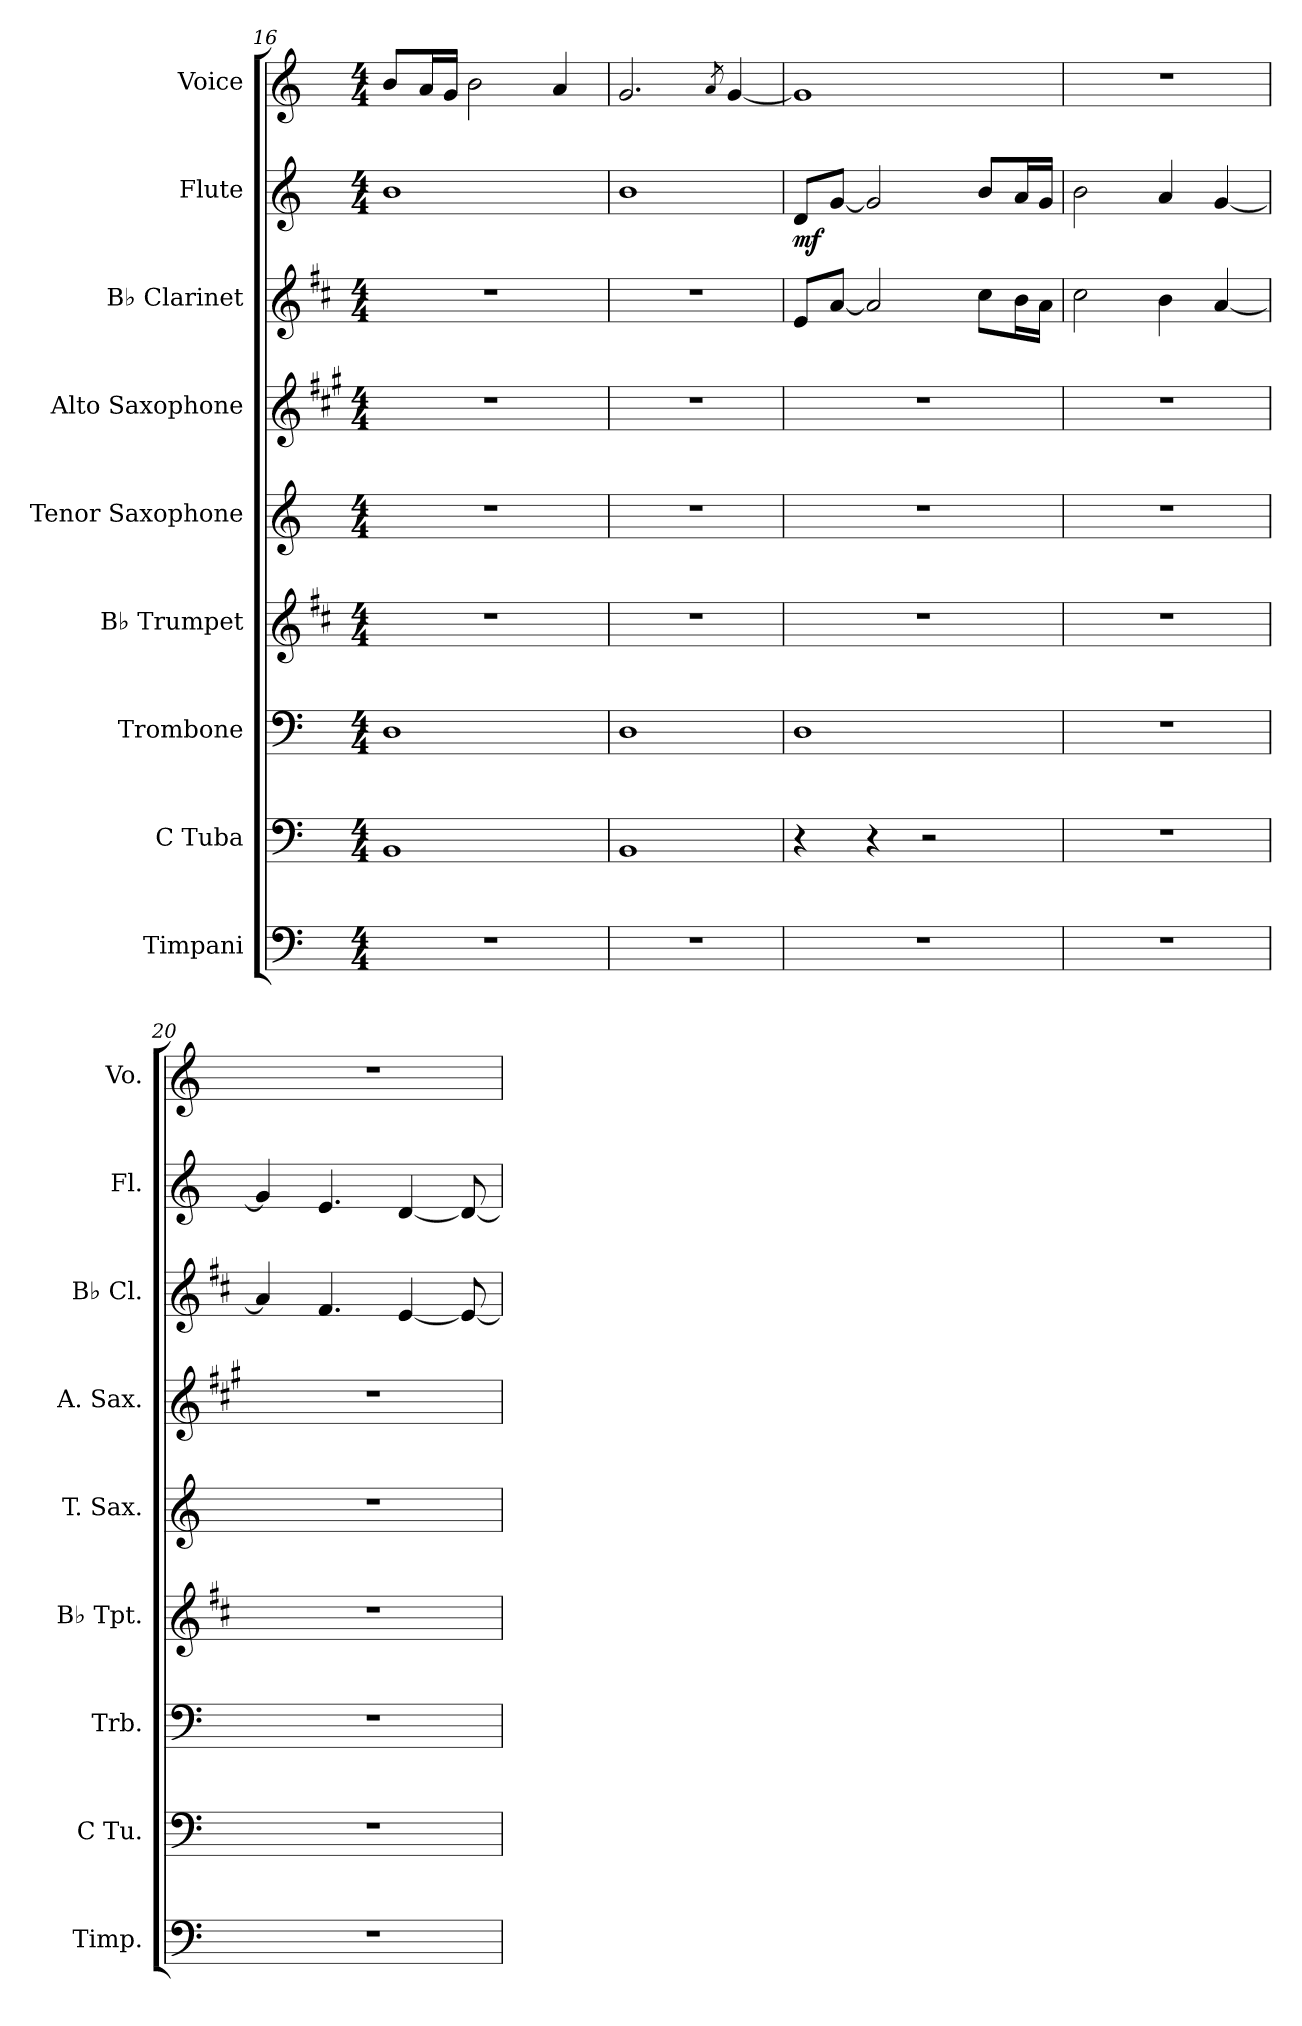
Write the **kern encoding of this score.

**kern	**kern	**kern	**kern	**kern	**kern	**kern	**kern	**dynam	**kern
*part9	*part8	*part7	*part6	*part5	*part4	*part3	*part2	*part2	*part1
*staff9	*staff8	*staff7	*staff6	*staff5	*staff4	*staff3	*staff2	*staff2	*staff1
*I"Timpani	*I"C Tuba	*I"Trombone	*I"B♭ Trumpet	*I"Tenor Saxophone	*I"Alto Saxophone	*I"B♭ Clarinet	*I"Flute	*	*I"Voice
*I'Timp.	*I'C Tu.	*I'Trb.	*I'B♭ Tpt.	*I'T. Sax.	*I'A. Sax.	*I'B♭ Cl.	*I'Fl.	*	*I'Vo.
*clefF4	*clefF4	*clefF4	*clefG2	*clefG2	*clefG2	*clefG2	*clefG2	*	*clefG2
*	*	*	*ITrd1c2	*ITrd8c14	*ITrd5c9	*ITrd1c2	*	*	*
*k[]	*k[]	*k[]	*k[]	*k[]	*k[]	*k[]	*k[]	*	*k[]
*C:	*C:	*C:	*C:	*C:	*C:	*C:	*C:	*	*C:
*M4/4	*M4/4	*M4/4	*M4/4	*M4/4	*M4/4	*M4/4	*M4/4	*	*M4/4
=16	=16	=16	=16	=16	=16	=16	=16	=16	=16
1r	1BB	1D	1r	1r	1r	1r	1b	.	8b/L
.	.	.	.	.	.	.	.	.	16a/L
.	.	.	.	.	.	.	.	.	16g/JJ
.	.	.	.	.	.	.	.	.	2b\
.	.	.	.	.	.	.	.	.	4a/
=17	=17	=17	=17	=17	=17	=17	=17	=17	=17
1r	1BB	1D	1r	1r	1r	1r	1b	.	2.g/
.	.	.	.	.	.	.	.	.	8qa/
.	.	.	.	.	.	.	.	.	[4g/
=18	=18	=18	=18	=18	=18	=18	=18	=18	=18
!	!	!	!	!	!	!	!	!LO:DY:b	!
1r	4r	1D	1r	1r	1r	8d/L	8d/L	mf	1g]
.	.	.	.	.	.	[8g/J	[8g/J	.	.
.	4r	.	.	.	.	2g/]	2g/]	.	.
.	2r	.	.	.	.	.	.	.	.
.	.	.	.	.	.	8b\L	8b/L	.	.
.	.	.	.	.	.	16a\L	16a/L	.	.
.	.	.	.	.	.	16g\JJ	16g/JJ	.	.
=19	=19	=19	=19	=19	=19	=19	=19	=19	=19
1r	1r	1r	1r	1r	1r	2b\	2b\	.	1r
.	.	.	.	.	.	4a\	4a/	.	.
.	.	.	.	.	.	[4g/	[4g/	.	.
=20	=20	=20	=20	=20	=20	=20	=20	=20	=20
1r	1r	1r	1r	1r	1r	4g/]	4g/]	.	1r
.	.	.	.	.	.	4.e/	4.e/	.	.
.	.	.	.	.	.	[4d/	[4d/	.	.
.	.	.	.	.	.	8d/_	8d/_	.	.
=	=	=	=	=	=	=	=	=	=
*-	*-	*-	*-	*-	*-	*-	*-	*-	*-
